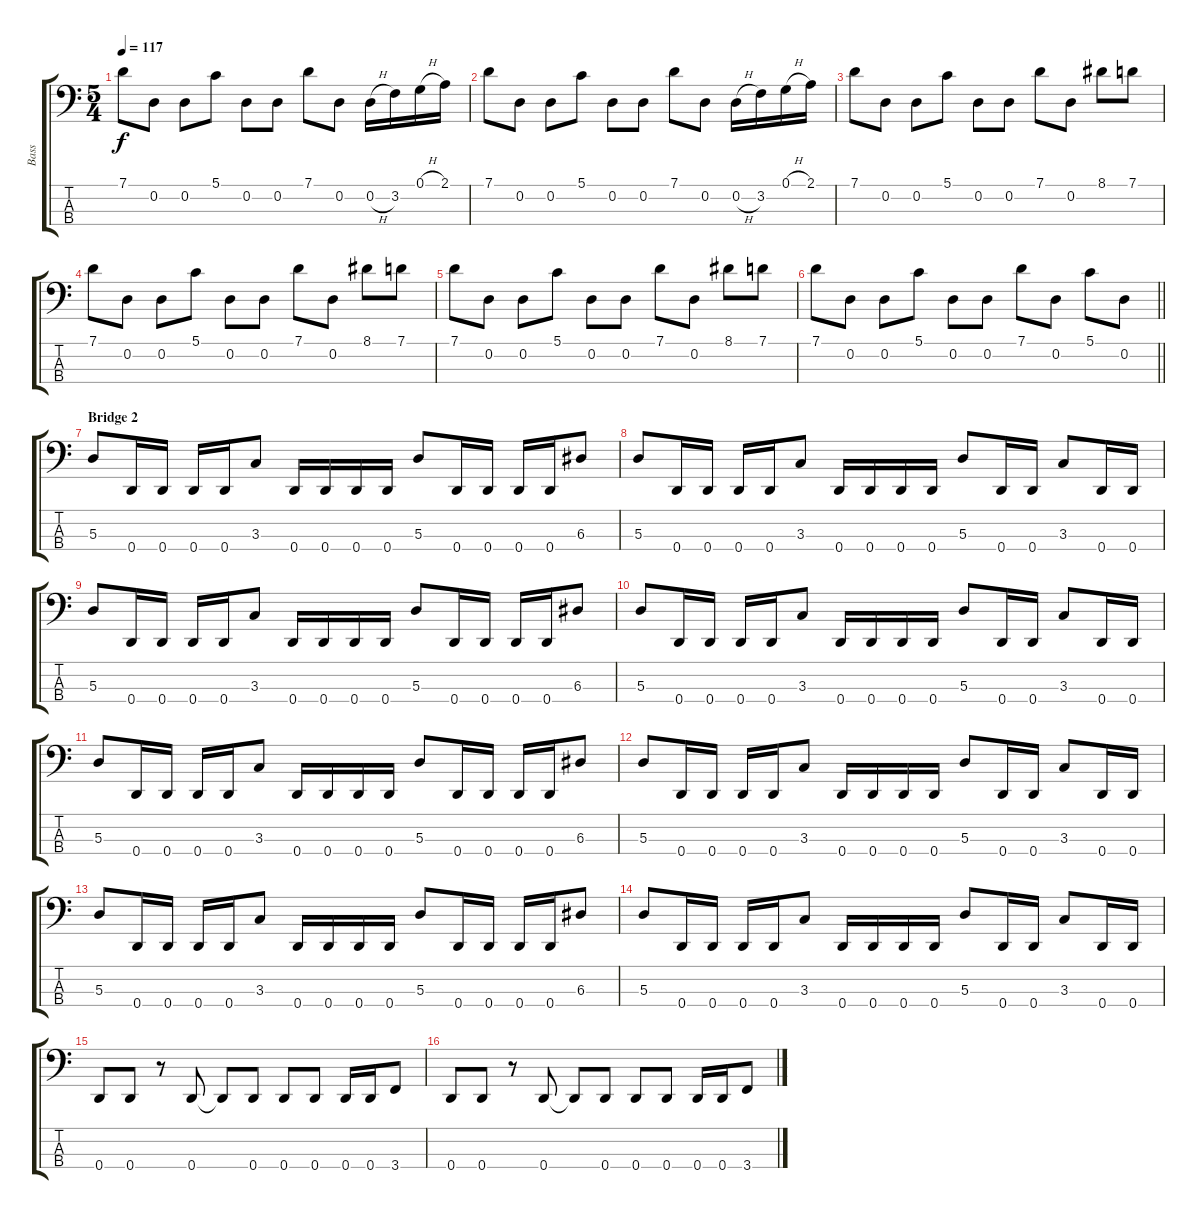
\track ("Bass" "Bass") {instrument electricbasspick}
\staff {score tabs}
\tuning (G2 D2 A1 D1) {hide}
\ts (5 4)
\tempo 117
\clef f4
\ks c
7.1.8{dy f} 0.2.8 0.2.8 5.1.8 0.2.8 0.2.8 7.1.8 0.2.8 0.2{h}.16 3.2.16 0.1{h}.16 2.1.16 |
7.1.8 0.2.8 0.2.8 5.1.8 0.2.8 0.2.8 7.1.8 0.2.8 0.2{h}.16 3.2.16 0.1{h}.16 2.1.16 |
7.1.8 0.2.8 0.2.8 5.1.8 0.2.8 0.2.8 7.1.8 0.2.8 8.1.8 7.1.8 |
7.1.8 0.2.8 0.2.8 5.1.8 0.2.8 0.2.8 7.1.8 0.2.8 8.1.8 7.1.8 |
7.1.8 0.2.8 0.2.8 5.1.8 0.2.8 0.2.8 7.1.8 0.2.8 8.1.8 7.1.8 |
\barLineRight lightlight
7.1.8 0.2.8 0.2.8 5.1.8 0.2.8 0.2.8 7.1.8 0.2.8 5.1.8 0.2.8 |
\section ("" "Bridge 2")
5.3.8 0.4.16 0.4.16 0.4.16 0.4.16 3.3.8 0.4.16 0.4.16 0.4.16 0.4.16 5.3.8 0.4.16 0.4.16 0.4.16 0.4.16 6.3.8 |
5.3.8 0.4.16 0.4.16 0.4.16 0.4.16 3.3.8 0.4.16 0.4.16 0.4.16 0.4.16 5.3.8 0.4.16 0.4.16 3.3.8 0.4.16 0.4.16 |
5.3.8 0.4.16 0.4.16 0.4.16 0.4.16 3.3.8 0.4.16 0.4.16 0.4.16 0.4.16 5.3.8 0.4.16 0.4.16 0.4.16 0.4.16 6.3.8 |
5.3.8 0.4.16 0.4.16 0.4.16 0.4.16 3.3.8 0.4.16 0.4.16 0.4.16 0.4.16 5.3.8 0.4.16 0.4.16 3.3.8 0.4.16 0.4.16 |
5.3.8 0.4.16 0.4.16 0.4.16 0.4.16 3.3.8 0.4.16 0.4.16 0.4.16 0.4.16 5.3.8 0.4.16 0.4.16 0.4.16 0.4.16 6.3.8 |
5.3.8 0.4.16 0.4.16 0.4.16 0.4.16 3.3.8 0.4.16 0.4.16 0.4.16 0.4.16 5.3.8 0.4.16 0.4.16 3.3.8 0.4.16 0.4.16 |
5.3.8 0.4.16 0.4.16 0.4.16 0.4.16 3.3.8 0.4.16 0.4.16 0.4.16 0.4.16 5.3.8 0.4.16 0.4.16 0.4.16 0.4.16 6.3.8 |
5.3.8 0.4.16 0.4.16 0.4.16 0.4.16 3.3.8 0.4.16 0.4.16 0.4.16 0.4.16 5.3.8 0.4.16 0.4.16 3.3.8 0.4.16 0.4.16 |
0.4.8 0.4.8 r.8 0.4.8 0.4{t}.8 0.4.8 0.4.8 0.4.8 0.4.16 0.4.16 3.4.8 |
0.4.8 0.4.8 r.8 0.4.8 0.4{t}.8 0.4.8 0.4.8 0.4.8 0.4.16 0.4.16 3.4.8
